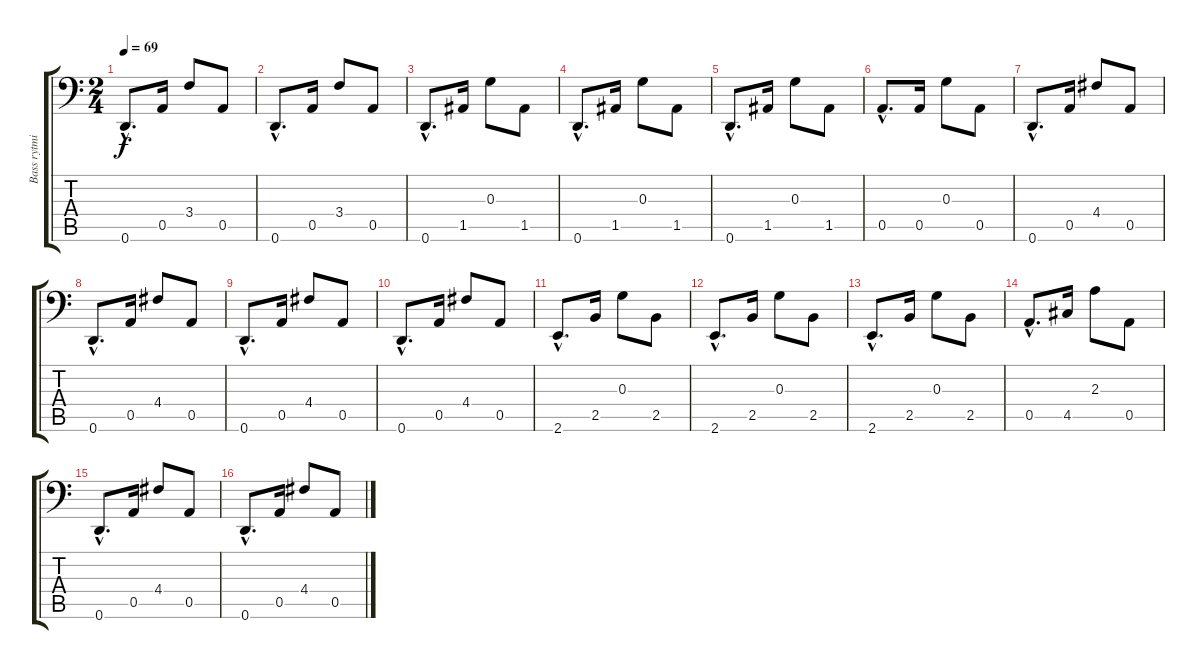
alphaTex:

\track ("Bass rytmique" "Bass rytmi") {instrument electricbasspick}
\staff {score tabs}
\tuning (E4 B3 G2 D2 A1 D1) {hide}
\ts (2 4)
\tempo 69
\clef f4
\ks c
0.6{hac}.8{d dy f} 0.5.16 3.4.8 0.5.8 |
0.6{hac}.8{d} 0.5.16 3.4.8 0.5.8 |
0.6{hac}.8{d} 1.5.16 0.3.8 1.5.8 |
0.6{hac}.8{d} 1.5.16 0.3.8 1.5.8 |
0.6{hac}.8{d} 1.5.16 0.3.8 1.5.8 |
0.5{hac}.8{d} 0.5.16 0.3.8 0.5.8 |
0.6{hac}.8{d} 0.5.16 4.4.8 0.5.8 |
0.6{hac}.8{d} 0.5.16 4.4.8 0.5.8 |
0.6{hac}.8{d} 0.5.16 4.4.8 0.5.8 |
0.6{hac}.8{d} 0.5.16 4.4.8 0.5.8 |
2.6{hac}.8{d} 2.5.16 0.3.8 2.5.8 |
2.6{hac}.8{d} 2.5.16 0.3.8 2.5.8 |
2.6{hac}.8{d} 2.5.16 0.3.8 2.5.8 |
0.5{hac}.8{d} 4.5.16 2.3.8 0.5.8 |
0.6{hac}.8{d} 0.5.16 4.4.8 0.5.8 |
0.6{hac}.8{d} 0.5.16 4.4.8 0.5.8
